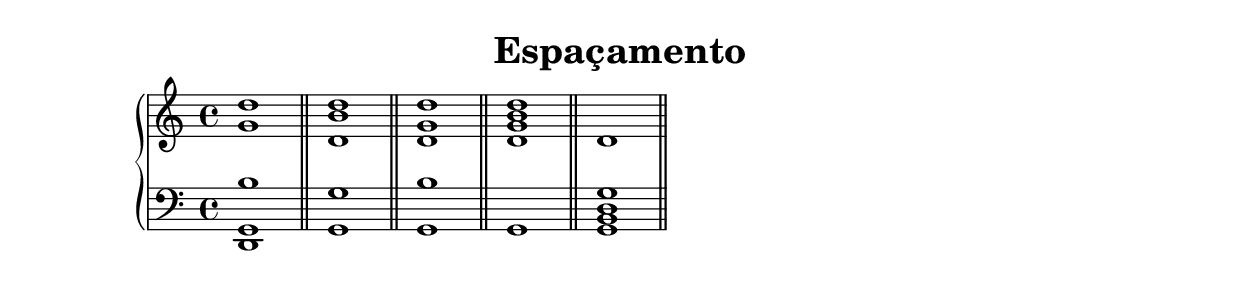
\version "2.10.0"
\header {
    title = "Espaçamento"
    subtitle = ""
    composer = ""
}
global = { \time 4/4 
	\key c \major }

cima = { << 
		\relative c'' {
			d1 \bar "||"
			<b d> \bar "||"
			<g d'> \bar "||"
			<g b d> \bar "||"
			d \bar "||"
			}
	\\
		\relative c'' {
			g1 d d d s1
			}
	>>
}


baixo = { \clef bass
	<<
		\relative c' {
			b1 g b s1 g
		}
	\\
	       \relative c {
			<g d>1
			g
			g
			g
			<g b d>
		}
	>>
}

\score {
	\context PianoStaff = "piano" <<
		\new Staff = "cima" { \global \cima }
		\new Staff = "baixo" { \global \baixo }
		>>
	\midi {
		\context {
			\Score tempoWholesPerMinute = #(ly:make-moment 60 4)
		}
	}
	\layout {
%		ragged-right = ##t 
		\context {
			\Staff
			\consists Horizontal_bracket_engraver
		}
	}
}

